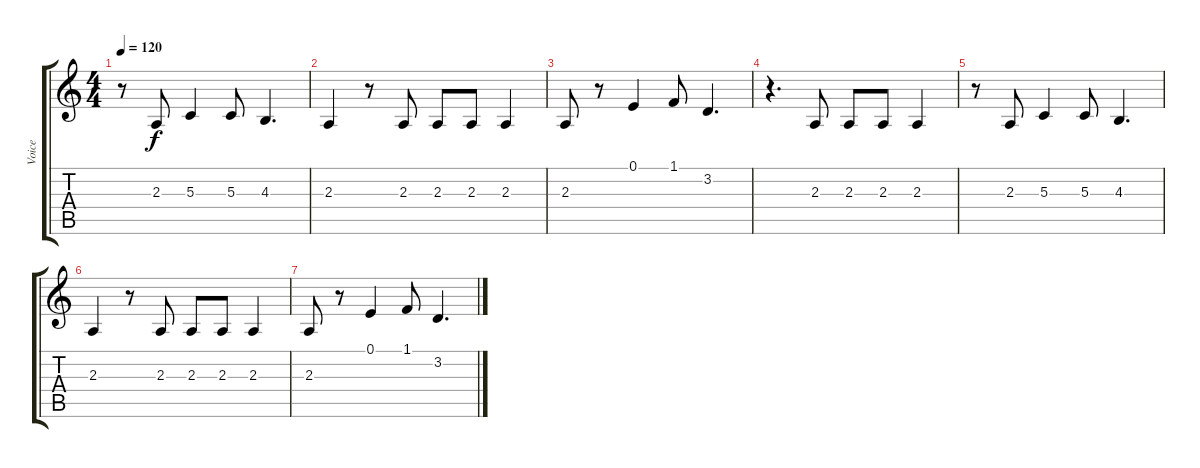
\track ("Voice" "Voice") {instrument lead6voice}
\staff {score tabs}
\tuning (E4 B3 G3 D3 A2 E2) {hide}
\ts (4 4)
\tempo 120
\clef g2
\ks c
r.8{dy f} 2.3.8 5.3.4 5.3.8 4.3.4{d} |
2.3.4 r.8 2.3.8 2.3.8 2.3.8 2.3.4 |
2.3.8 r.8 0.1.4 1.1.8 3.2.4{d} |
r.4{d} 2.3.8 2.3.8 2.3.8 2.3.4 |
r.8 2.3.8 5.3.4 5.3.8 4.3.4{d} |
2.3.4 r.8 2.3.8 2.3.8 2.3.8 2.3.4 |
2.3.8 r.8 0.1.4 1.1.8 3.2.4{d}
